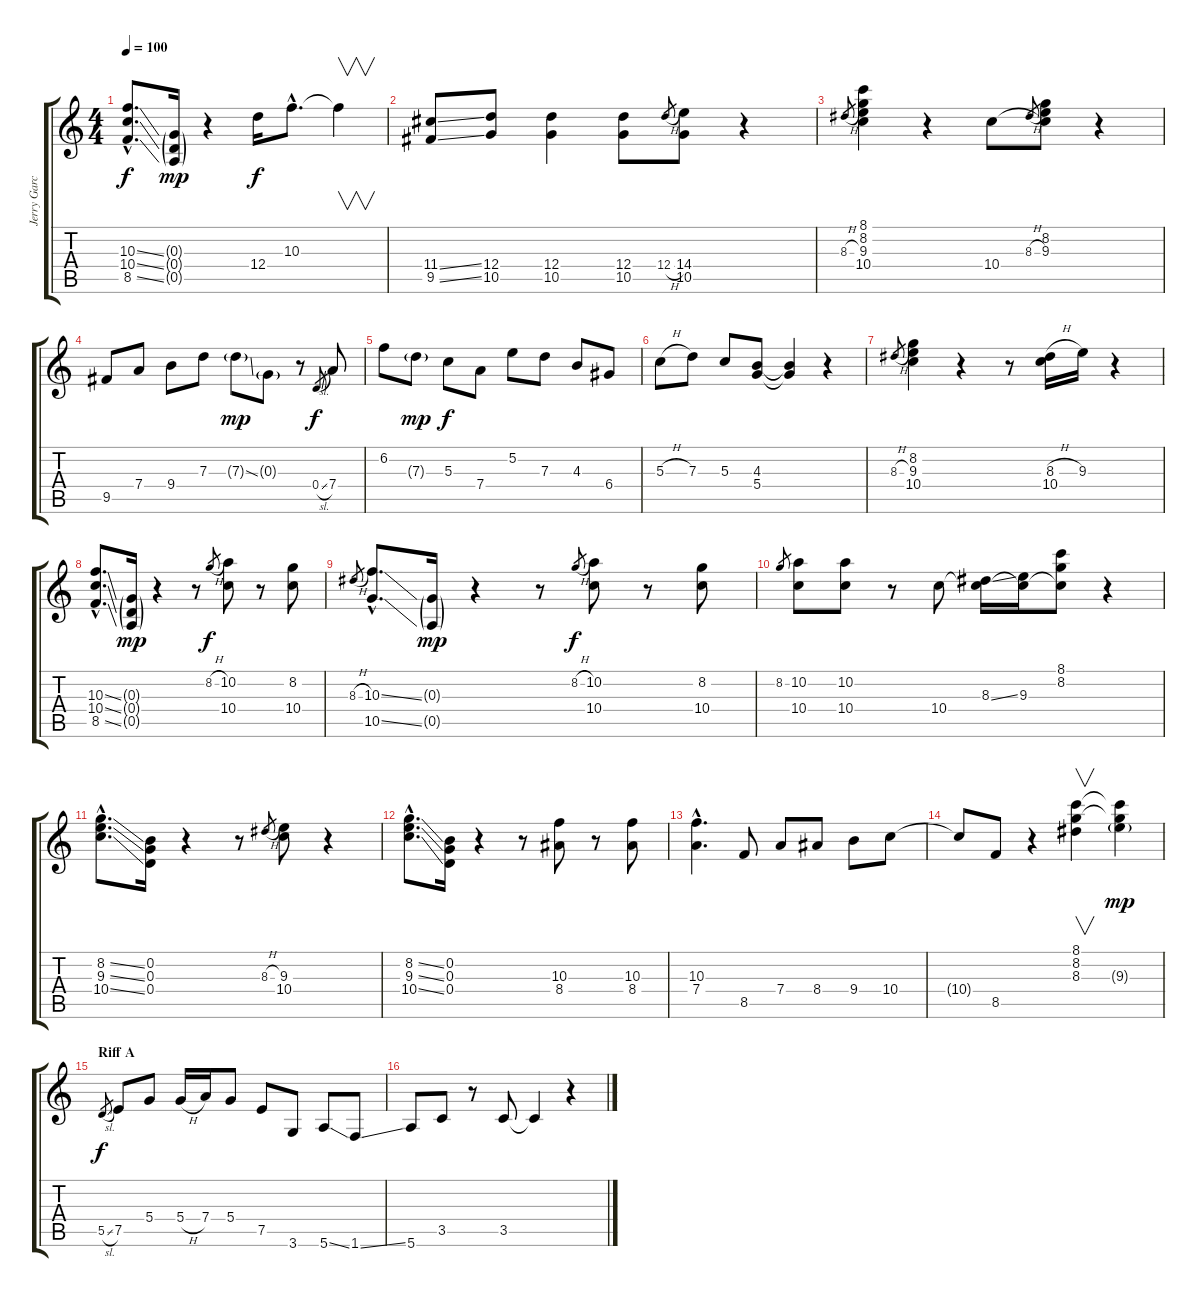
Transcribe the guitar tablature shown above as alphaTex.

\track ("Jerry Garcia" "Jerry Garc") {instrument electricguitarclean}
\staff {score tabs}
\tuning (E4 B3 G3 D3 A2 E2) {hide}
\ts (4 4)
\tempo 100
\clef g2
\ks c
(10.3{ss hac} 10.4{ss hac} 8.5{ss hac}).8{d dy f} (0.3{g} 0.4{g} 0.5{g}).16{dy mp} r.4 12.4.16{dy f} 10.3{hac}.8{d} 10.3{t}.4{v} |
(11.4{ss} 9.5{ss}).8 (12.4 10.5).8 (12.4 10.5).4 (12.4 10.5).8 12.4{h}.8{gr} (14.4 10.5).8 r.4 |
8.3{h}.8{gr} (8.1 8.2 9.3 10.4).4 r.4 10.4.8 8.3{h}.8{gr} (8.2 9.3 10.4{t}).8 r.4 |
9.5.8 7.4.8 9.4.8 7.3.8 7.3{ss g}.8{dy mp} 0.3{g}.8 r.8 0.4{sl}.8{gr dy f} 7.4.8 |
6.2.8 7.3{g}.8{dy mp} 5.3.8{dy f} 7.4.8 5.2.8 7.3.8 4.3.8 6.4.8 |
5.3{h}.8 7.3.8 5.3.8 (4.3 5.4).8 (4.3{t} 5.4{t}).4 r.4 |
8.3{h}.8{gr} (8.2 9.3 10.4).4 r.4 r.8 (8.3{h} 10.4).16 9.3.16 r.4 |
(10.3{ss hac} 10.4{ss hac} 8.5{ss hac}).8{d} (0.3{g} 0.4{g} 0.5{g}).16{dy mp} r.4 r.8 8.2{h}.8{gr dy f} (10.2 10.4).8 r.8 (8.2 10.4).8 |
8.3{h}.8{gr} (10.3{ss hac} 10.5{ss hac}).8{d} (0.3{g} 0.5{g}).16{dy mp} r.4 r.8 8.2{h}.8{gr dy f} (10.2 10.4).8 r.8 (8.2 10.4).8 |
8.2.8{gr} (10.2 10.4).8 (10.2 10.4).8 r.8 10.4.8 (8.3{ss} 10.4{t}).16 (9.3 10.4{t}).16 (8.1 8.2 10.4{t}).8 r.4 |
(8.2{ss hac} 9.3{ss hac} 10.4{ss hac}).8{d} (0.2 0.3 0.4).16 r.4 r.8 8.3{h}.8{gr} (9.3 10.4).8 r.4 |
(8.2{ss hac} 9.3{ss hac} 10.4{ss hac}).8{d} (0.2 0.3 0.4).16 r.4 r.8 (10.3 8.4).8 r.8 (10.3 8.4).8 |
(10.3{hac} 7.4{hac}).4{d} 8.5.8 7.4.8 8.4.8 9.4.8 10.4.8 |
10.4{t}.8 8.5.8 r.4 (8.1 8.2 8.3).4{v} (8.1{t} 8.2{t} 9.3{g}).4{dy mp} |
\section ("" "Riff A")
5.5{sl}.8{gr dy f} 7.5.8 5.4.8 5.4{h}.16 7.4.16 5.4.8 7.5.8 3.6.8 5.6{ss}.8 1.6{ss}.8 |
5.6.8 3.5.8 r.8 3.5.8 3.5{t}.4 r.4
